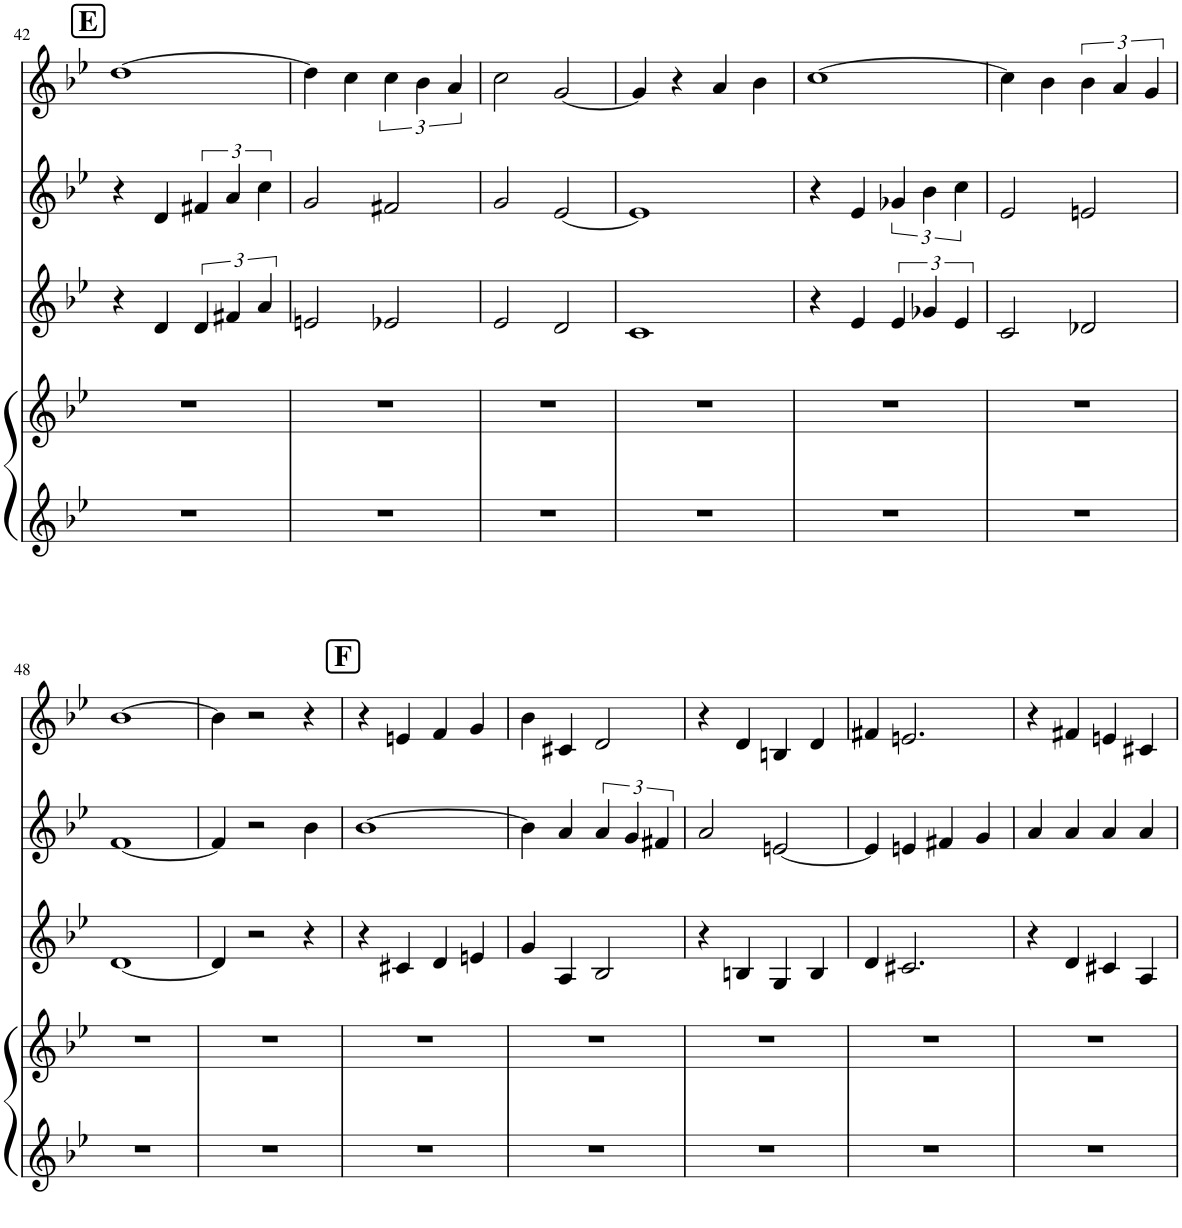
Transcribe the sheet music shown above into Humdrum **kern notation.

**kern	**kern	**kern	**kern	**kern
*part4	*part4	*part3	*part2	*part1
*staff5	*staff4	*staff3	*staff2	*staff1
*I"Piano	*	*I"Piano	*I"Piano	*I"Piano
*I'Pno	*	*I'Pno	*I'Pno	*I'Pno
!!LO:PB:g=z
*clefG2	*clefG2	*clefG2	*clefG2	*clefG2
*k[b-e-]	*k[b-e-]	*k[b-e-]	*k[b-e-]	*k[b-e-]
*M4/4	*M4/4	*M4/4	*M4/4	*M4/4
!!LO:REH:place=s1:a:B:cj:fs=14:t=E
=42	=42	=42	=42	=42
1r	1r	4r	4r	[1dd
.	.	4d/	4d/	.
.	.	6d/	6f#X/	.
.	.	6f#X/	6a/	.
.	.	6a/	6cc\	.
=43	=43	=43	=43	=43
1r	1r	2en/	2g/	4dd\]
.	.	.	.	4cc\
.	.	2e-X/	2f#X/	6cc\
.	.	.	.	6b-\
.	.	.	.	6a/
=44	=44	=44	=44	=44
1r	1r	2e-/	2g/	2cc\
.	.	2d/	[2e-/	[2g/
=45	=45	=45	=45	=45
1r	1r	1c	1e-]	4g/]
.	.	.	.	4r
.	.	.	.	4a/
.	.	.	.	4b-\
=46	=46	=46	=46	=46
1r	1r	4r	4r	[1cc
.	.	4e-/	4e-/	.
.	.	6e-/	6g-X/	.
.	.	6g-X/	6b-\	.
.	.	6e-/	6cc\	.
=47	=47	=47	=47	=47
1r	1r	2c/	2e-/	4cc\]
.	.	.	.	4b-\
.	.	2d-X/	2en/	6b-\
.	.	.	.	6a/
.	.	.	.	6g/
!!LO:LB:g=z
=48	=48	=48	=48	=48
1r	1r	[1d	[1f	[1b-
=49	=49	=49	=49	=49
1r	1r	4d/]	4f/]	4b-\]
.	.	2r	2r	2r
.	.	4r	4b-\	4r
!!LO:REH:place=s1:a:B:cj:fs=14:t=F
=50	=50	=50	=50	=50
1r	1r	4r	[1b-	4r
.	.	4c#X/	.	4en/
.	.	4d/	.	4f/
.	.	4en/	.	4g/
=51	=51	=51	=51	=51
1r	1r	4g/	4b-\]	4b-\
.	.	4A/	4a/	4c#X/
.	.	2B-/	6a/	2d/
.	.	.	6g/	.
.	.	.	6f#X/	.
=52	=52	=52	=52	=52
1r	1r	4r	2a/	4r
.	.	4Bn/	.	4d/
.	.	4G/	[2en/	4Bn/
.	.	4B/	.	4d/
=53	=53	=53	=53	=53
1r	1r	4d/	4e/]	4f#X/
.	.	2.c#X/	4en/	2.en/
.	.	.	4f#X/	.
.	.	.	4g/	.
=54	=54	=54	=54	=54
1r	1r	4r	4a/	4r
.	.	4d/	4a/	4f#X/
.	.	4c#X/	4a/	4en/
.	.	4A/	4a/	4c#X/
=	=	=	=	=
*-	*-	*-	*-	*-
